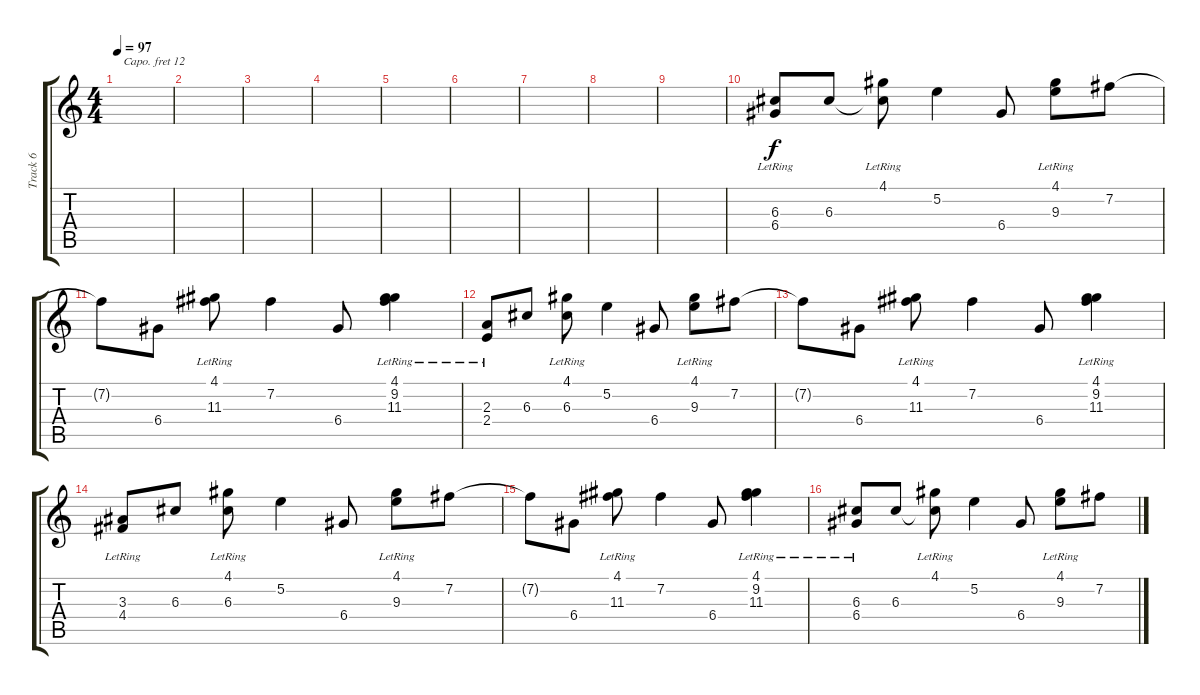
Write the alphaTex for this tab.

\track ("Track 6" "Track 6") {instrument acousticgrandpiano}
\staff {score tabs}
\capo 12
\tuning (E4 B3 G3 D3 A2 E2) {hide}
\ts (4 4)
\tempo 97
\clef g2
\ks c
|
|
|
|
|
|
|
|
|
(6.3{lr} 6.4{lr}).8 6.3.8 (4.1{lr} 6.3{t}).8 5.2.4 6.4.8 (4.1{lr} 9.3{lr}).8 7.2.8 |
7.2{t}.8 6.4.8 (4.1{lr} 11.3{lr}).8 7.2.4 6.4.8 (4.1{lr} 9.2 11.3{lr}).4 |
(2.3 2.4{lr}).8 6.3.8 (4.1{lr} 6.3{lr}).8 5.2.4 6.4.8 (4.1{lr} 9.3{lr}).8 7.2.8 |
7.2{t}.8 6.4.8 (4.1{lr} 11.3{lr}).8 7.2.4 6.4.8 (4.1{lr} 9.2 11.3{lr}).4 |
(3.3{lr} 4.4{lr}).8 6.3.8 (4.1{lr} 6.3{lr}).8 5.2.4 6.4.8 (4.1{lr} 9.3{lr}).8 7.2.8 |
7.2{t}.8 6.4.8 (4.1{lr} 11.3{lr}).8 7.2.4 6.4.8 (4.1{lr} 9.2 11.3{lr}).4 |
(6.3{lr} 6.4{lr}).8 6.3.8 (4.1{lr} 6.3{t}).8 5.2.4 6.4.8 (4.1{lr} 9.3{lr}).8 7.2.8
